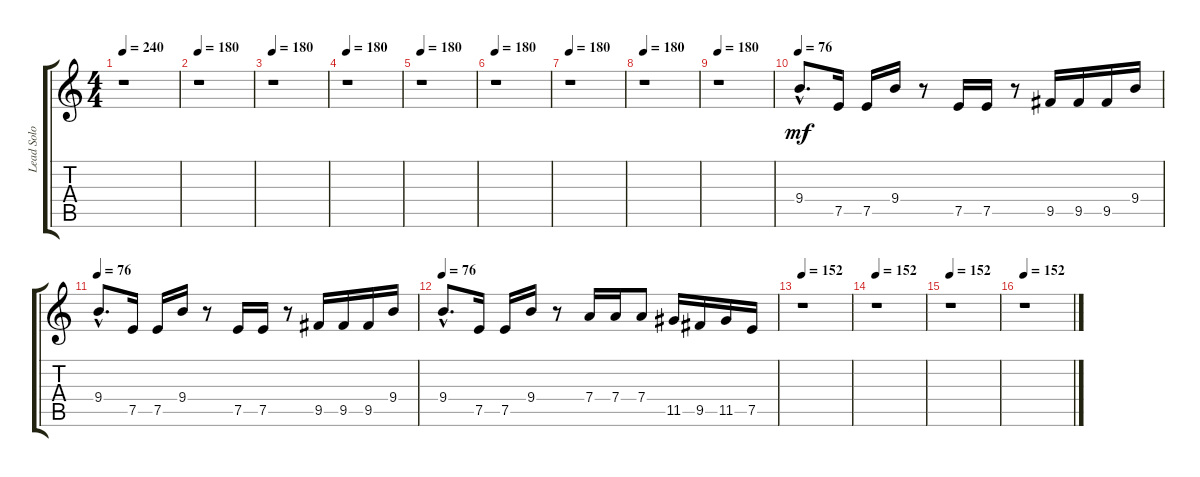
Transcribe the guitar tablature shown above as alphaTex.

\track ("Lead Solo" "Lead Solo") {instrument overdrivenguitar}
\staff {score tabs}
\tuning (E4 B3 G3 D3 A2 E2) {hide}
\ts (4 4)
\tempo 240
\clef g2
\ks c
r.1{dy mf} |
\tempo 180
r.1 |
\tempo 180
r.1 |
\tempo 180
r.1 |
\tempo 180
r.1 |
\tempo 180
r.1 |
\tempo 180
r.1 |
\tempo 180
r.1 |
\tempo 180
r.1 |
\tempo 76
9.4{hac}.8{d instrument electricguitarclean} 7.5.16 7.5.16{instrument electricguitarclean} 9.4.16 r.8 7.5.16 7.5.16 r.8 9.5.16{instrument electricguitarclean} 9.5.16 9.5.16 9.4.16 |
\tempo 76
9.4{hac}.8{d} 7.5.16 7.5.16 9.4.16 r.8 7.5.16{instrument electricguitarclean} 7.5.16 r.8 9.5.16{instrument electricguitarclean} 9.5.16 9.5.16 9.4.16 |
\tempo 76
9.4{hac}.8{d} 7.5.16 7.5.16 9.4.16{instrument electricguitarclean} r.8 7.4.16 7.4.16 7.4.8 11.5.16 9.5.16{instrument electricguitarclean} 11.5.16 7.5.16 |
\tempo 152
r.1 |
\tempo 152
r.1 |
\tempo 152
r.1 |
\tempo 152
r.1
